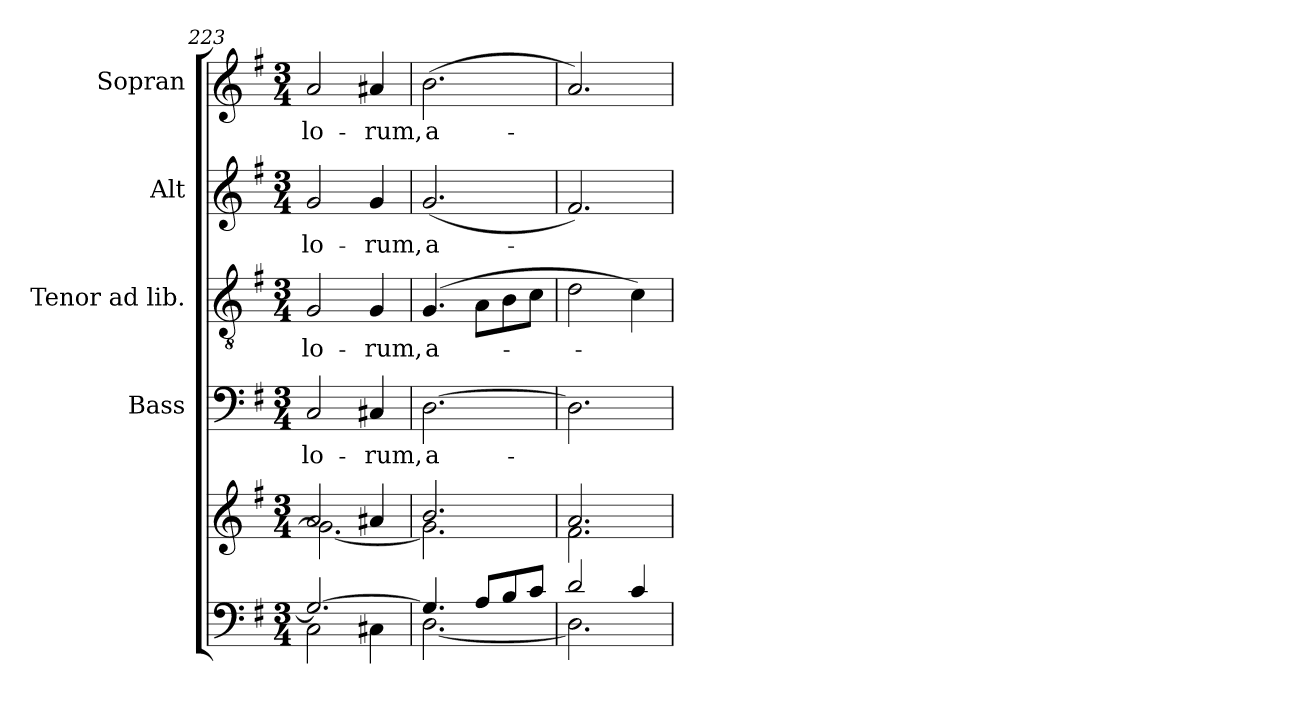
**kern	**kern	**kern	**text	**kern	**text	**kern	**text	**kern	**text
*part5	*part5	*part4	*part4	*part3	*part3	*part2	*part2	*part1	*part1
*staff6	*staff5	*staff4	*staff4	*staff3	*staff3	*staff2	*staff2	*staff1	*staff1
*	*	*I"Bass	*	*I"Tenor ad lib.	*	*I"Alt	*	*I"Sopran	*
*	*	*I'B.	*	*I'T.	*	*I'A.	*	*I'S.	*
*clefF4	*clefG2	*clefF4	*	*clefGv2	*	*clefG2	*	*clefG2	*
*k[f#]	*k[f#]	*k[f#]	*	*k[f#]	*	*k[f#]	*	*k[f#]	*
*G:	*G:	*G:	*	*G:	*	*G:	*	*G:	*
*M3/4	*M3/4	*M3/4	*	*M3/4	*	*M3/4	*	*M3/4	*
=223	=223	=223	=223	=223	=223	=223	=223	=223	=223
*^	*^	*	*	*	*	*	*	*	*
!	!	!	!	!	!LO:LY:b	!	!LO:LY:b	!	!LO:LY:b	!	!LO:LY:b
2.G/_	2C\	2a/	2.g\_	2C/	-lo-	2G/	-lo-	2g/	-lo-	2a/	-lo-
!	!	!	!	!	!LO:LY:b	!	!LO:LY:b	!	!LO:LY:b	!	!LO:LY:b
.	4C#X\	4a#X/	.	4C#X/	-rum,	4G/	-rum,	4g/	-rum,	4a#X/	-rum,
=224	=224	=224	=224	=224	=224	=224	=224	=224	=224	=224	=224
!	!	!	!	!	!LO:LY:b	!	!LO:LY:b	!	!LO:LY:b	!	!LO:LY:b
4.G/]	[<2.D\	2.b/	2.g\]	[2.D\	a-	(4.G/	a-	(<2.g/	a-	(>2.b\	a-
8A/L	.	.	.	.	.	8A\L	.	.	.	.	.
8B/	.	.	.	.	.	8B\	.	.	.	.	.
8c/J	.	.	.	.	.	8c\J	.	.	.	.	.
=225	=225	=225	=225	=225	=225	=225	=225	=225	=225	=225	=225
2d/	2.D\]	2.a/	2.f#\	2.D\]	.	2d\	.	2.f#/)	.	2.a/)	.
4c/	.	.	.	.	.	4c\)	.	.	.	.	.
*v	*v	*	*	*	*	*	*	*	*	*	*
*	*v	*v	*	*	*	*	*	*	*	*
=	=	=	=	=	=	=	=	=	=
*-	*-	*-	*-	*-	*-	*-	*-	*-	*-
